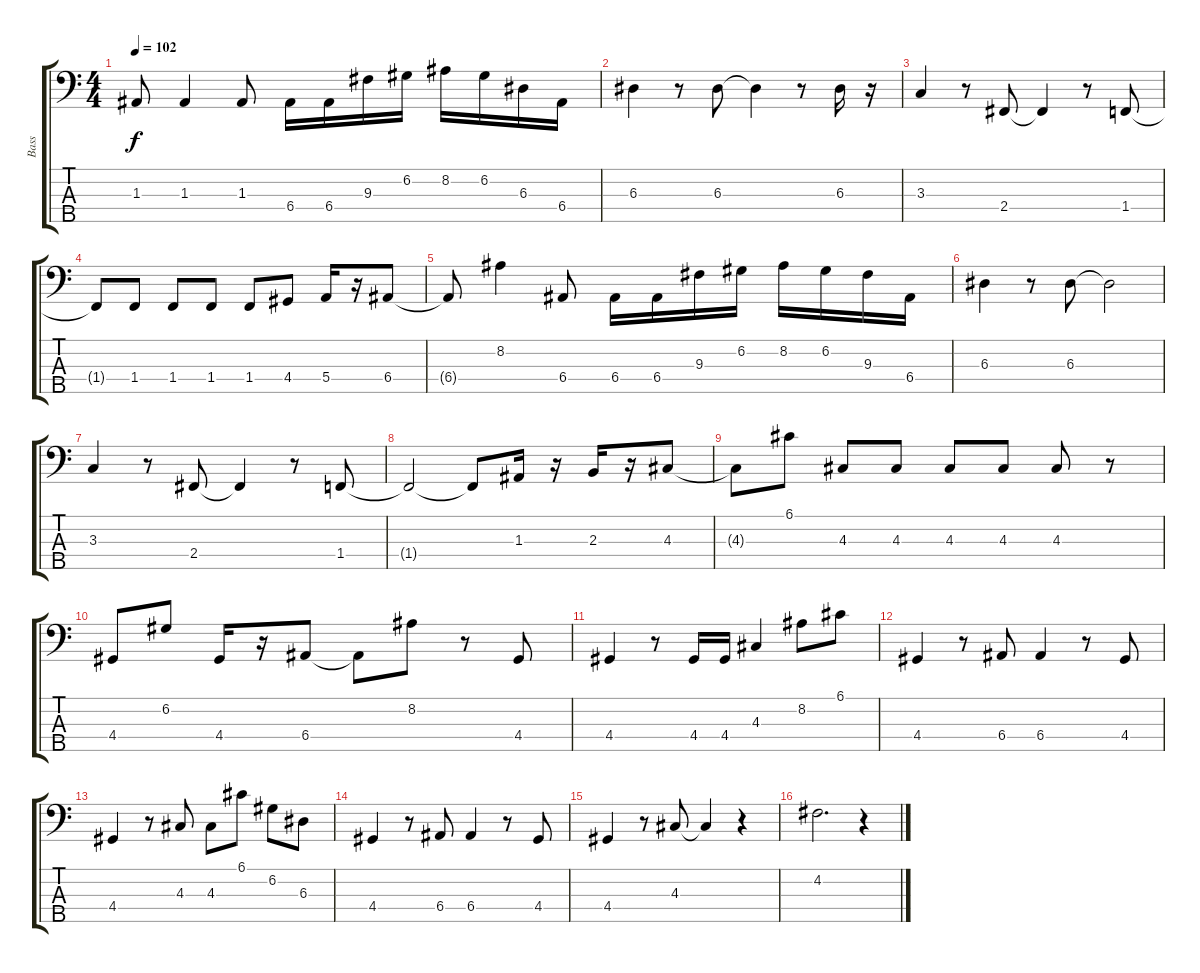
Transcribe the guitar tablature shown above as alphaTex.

\track ("Bass" "Bass") {instrument electricbassfinger}
\staff {score tabs}
\tuning (G2 D2 A1 E1 B0) {hide}
\ts (4 4)
\tempo 102
\clef f4
\ks c
1.3{t}.8{dy f} 1.3.4 1.3.8 6.4.16 6.4.16 9.3.16 6.2.16 8.2.16 6.2.16 6.3.16 6.4.16 |
6.3.4 r.8 6.3.8 6.3{t}.4 r.8 6.3.16 r.16 |
3.3.4 r.8 2.4.8 2.4{t}.4 r.8 1.4.8 |
1.4{t}.8 1.4.8 1.4.8 1.4.8 1.4.8 4.4.8 5.4.16 r.16 6.4.8 |
6.4{t}.8 8.2.4 6.4.8 6.4.16 6.4.16 9.3.16 6.2.16 8.2.16 6.2.16 9.3.16 6.4.16 |
6.3.4 r.8 6.3.8 6.3{t}.2 |
3.3.4 r.8 2.4.8 2.4{t}.4 r.8 1.4.8 |
1.4{t}.2 1.4{t}.8 1.3.16 r.16 2.3.16 r.16 4.3.8 |
4.3{t}.8 6.1.8 4.3.8 4.3.8 4.3.8 4.3.8 4.3.8 r.8 |
4.4.8 6.2.8 4.4.16 r.16 6.4.8 6.4{t}.8 8.2.8 r.8 4.4.8 |
4.4.4 r.8 4.4.16 4.4.16 4.3.4 8.2.8 6.1.8 |
4.4.4 r.8 6.4.8 6.4.4 r.8 4.4.8 |
4.4.4 r.8 4.3.8 4.3.8 6.1.8 6.2.8 6.3.8 |
4.4.4 r.8 6.4.8 6.4.4 r.8 4.4.8 |
4.4.4 r.8 4.3.8 4.3{t}.4 r.4 |
4.2.2{d} r.4
